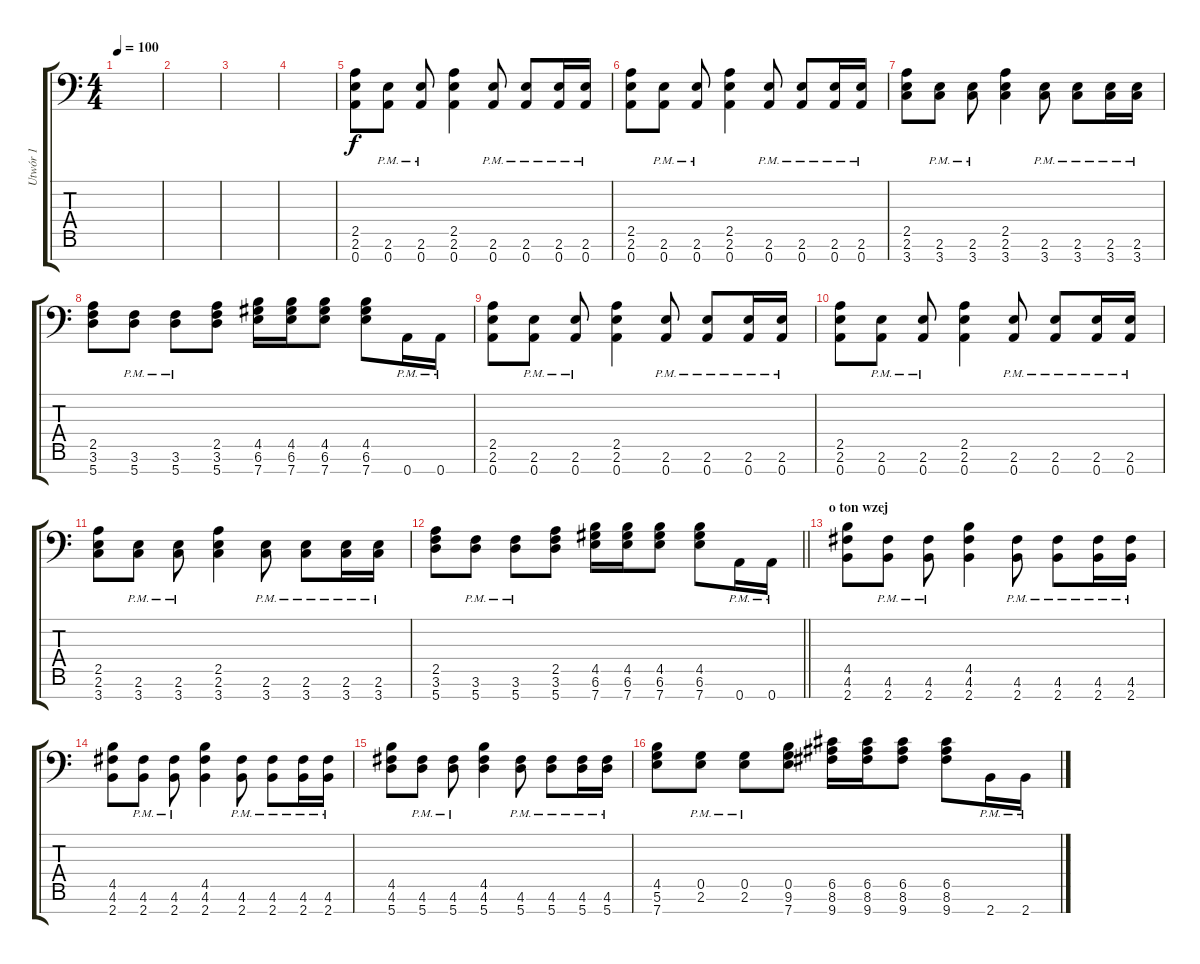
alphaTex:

\track ("Utwór 1" "Utwór 1") {instrument electricguitarclean}
\staff {score tabs}
\tuning (D4 A3 F3 C3 G2 D2 A1) {hide}
\ts (4 4)
\tempo 100
\clef f4
\ks c
|
|
|
|
(2.5 2.6 0.7).8{instrument overdrivenguitar} (2.6{pm} 0.7{pm}).8 (2.6{pm} 0.7{pm}).8 (2.5 2.6 0.7).4 (2.6{pm} 0.7{pm}).8 (2.6{pm} 0.7{pm}).8 (2.6{pm} 0.7{pm}).16 (2.6{pm} 0.7{pm}).16 |
(2.5 2.6 0.7).8 (2.6{pm} 0.7{pm}).8 (2.6{pm} 0.7{pm}).8 (2.5 2.6 0.7).4 (2.6{pm} 0.7{pm}).8 (2.6{pm} 0.7{pm}).8 (2.6{pm} 0.7{pm}).16 (2.6{pm} 0.7{pm}).16 |
(2.5 2.6 3.7).8 (2.6{pm} 3.7{pm}).8 (2.6{pm} 3.7{pm}).8 (2.5 2.6 3.7).4 (2.6{pm} 3.7{pm}).8 (2.6{pm} 3.7{pm}).8 (2.6{pm} 3.7{pm}).16 (2.6{pm} 3.7{pm}).16 |
(2.5 3.6 5.7).8 (3.6{pm} 5.7{pm}).8 (3.6{pm} 5.7{pm}).8 (2.5 3.6 5.7).8 (4.5 6.6 7.7).16 (4.5 6.6 7.7).16 (4.5 6.6 7.7).8 (4.5 6.6 7.7).8 0.7{pm}.16 0.7{pm}.16 |
(2.5 2.6 0.7).8{instrument overdrivenguitar} (2.6{pm} 0.7{pm}).8 (2.6{pm} 0.7{pm}).8 (2.5 2.6 0.7).4 (2.6{pm} 0.7{pm}).8 (2.6{pm} 0.7{pm}).8 (2.6{pm} 0.7{pm}).16 (2.6{pm} 0.7{pm}).16 |
(2.5 2.6 0.7).8 (2.6{pm} 0.7{pm}).8 (2.6{pm} 0.7{pm}).8 (2.5 2.6 0.7).4 (2.6{pm} 0.7{pm}).8 (2.6{pm} 0.7{pm}).8 (2.6{pm} 0.7{pm}).16 (2.6{pm} 0.7{pm}).16 |
(2.5 2.6 3.7).8 (2.6{pm} 3.7{pm}).8 (2.6{pm} 3.7{pm}).8 (2.5 2.6 3.7).4 (2.6{pm} 3.7{pm}).8 (2.6{pm} 3.7{pm}).8 (2.6{pm} 3.7{pm}).16 (2.6{pm} 3.7{pm}).16 |
\barLineRight lightlight
(2.5 3.6 5.7).8 (3.6{pm} 5.7{pm}).8 (3.6{pm} 5.7{pm}).8 (2.5 3.6 5.7).8 (4.5 6.6 7.7).16 (4.5 6.6 7.7).16 (4.5 6.6 7.7).8 (4.5 6.6 7.7).8 0.7{pm}.16 0.7{pm}.16 |
\section ("" "o ton wzej")
(4.5 4.6 2.7).8 (4.6{pm} 2.7{pm}).8 (4.6{pm} 2.7{pm}).8 (4.5 4.6 2.7).4 (4.6{pm} 2.7{pm}).8 (4.6{pm} 2.7{pm}).8 (4.6{pm} 2.7{pm}).16 (4.6{pm} 2.7{pm}).16 |
(4.5 4.6 2.7).8 (4.6{pm} 2.7{pm}).8 (4.6{pm} 2.7{pm}).8 (4.5 4.6 2.7).4 (4.6{pm} 2.7{pm}).8 (4.6{pm} 2.7{pm}).8 (4.6{pm} 2.7{pm}).16 (4.6{pm} 2.7{pm}).16 |
(4.5 4.6 5.7).8 (4.6{pm} 5.7{pm}).8 (4.6{pm} 5.7{pm}).8 (4.5 4.6 5.7).4 (4.6{pm} 5.7{pm}).8 (4.6{pm} 5.7{pm}).8 (4.6{pm} 5.7{pm}).16 (4.6{pm} 5.7{pm}).16 |
(4.5 5.6 7.7).8 (0.5{pm} 2.6{pm}).8 (0.5{pm} 2.6{pm}).8 (0.5 9.6 7.7).8 (6.5 8.6 9.7).16 (6.5 8.6 9.7).16 (6.5 8.6 9.7).8 (6.5 8.6 9.7).8 2.7{pm}.16 2.7{pm}.16
